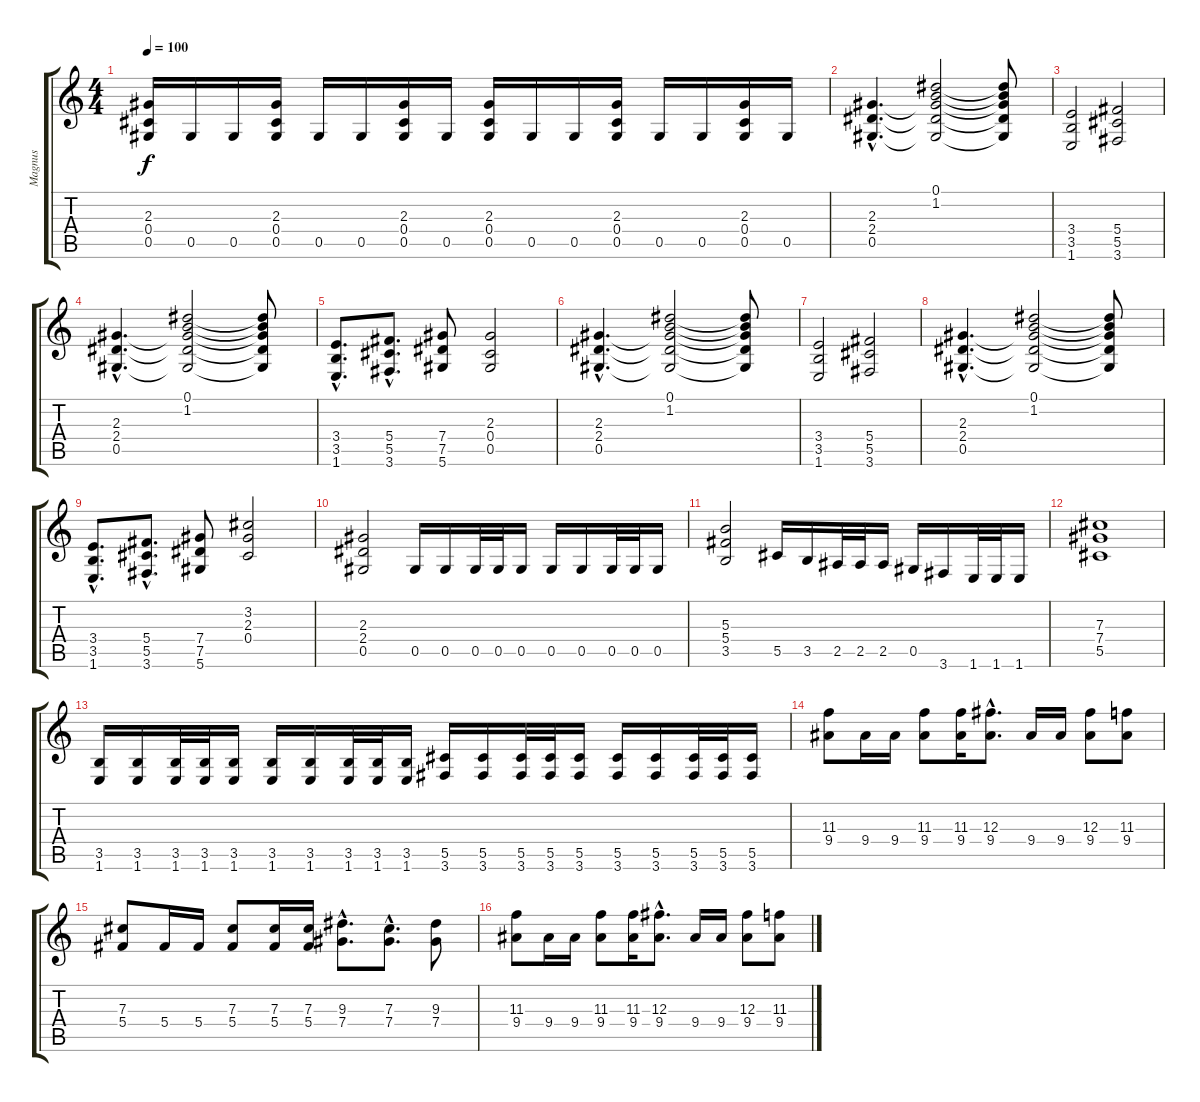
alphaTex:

\track ("Magnus" "Magnus") {instrument distortionguitar}
\staff {score tabs}
\tuning (Eb4 Bb3 Gb3 Db3 Ab2 Eb2) {hide}
\ts (4 4)
\tempo 100
\clef g2
\ks c
(2.3 0.4 0.5).16{dy f} 0.5.16 0.5.16 (2.3 0.4 0.5).16 0.5.16 0.5.16 (2.3 0.4 0.5).16 0.5.16 (2.3 0.4 0.5).16 0.5.16 0.5.16 (2.3 0.4 0.5).16 0.5.16 0.5.16 (2.3 0.4 0.5).16 0.5.16 |
(2.3{hac} 2.4{hac} 0.5{hac}).4{d} (0.1 1.2 2.3{t} 2.4{t} 0.5{t}).2 (0.1{t} 1.2{t} 2.3{t} 2.4{t} 0.5{t}).8 |
(3.4 3.5 1.6).2 (5.4 5.5 3.6).2 |
(2.3{hac} 2.4{hac} 0.5{hac}).4{d} (0.1 1.2 2.3{t} 2.4{t} 0.5{t}).2 (0.1{t} 1.2{t} 2.3{t} 2.4{t} 0.5{t}).8 |
(3.4{hac} 3.5{hac} 1.6{hac}).8{d} (5.4{hac} 5.5{hac} 3.6{hac}).8{d} (7.4 7.5 5.6).8 (2.3 0.4 0.5).2 |
(2.3{hac} 2.4{hac} 0.5{hac}).4{d} (0.1 1.2 2.3{t} 2.4{t} 0.5{t}).2 (0.1{t} 1.2{t} 2.3{t} 2.4{t} 0.5{t}).8 |
(3.4 3.5 1.6).2 (5.4 5.5 3.6).2 |
(2.3{hac} 2.4{hac} 0.5{hac}).4{d} (0.1 1.2 2.3{t} 2.4{t} 0.5{t}).2 (0.1{t} 1.2{t} 2.3{t} 2.4{t} 0.5{t}).8 |
(3.4{hac} 3.5{hac} 1.6{hac}).8{d} (5.4{hac} 5.5{hac} 3.6{hac}).8{d} (7.4 7.5 5.6).8 (3.2 2.3 0.4).2 |
(2.3 2.4 0.5).2 0.5.16 0.5.16 0.5.32 0.5.32 0.5.16 0.5.16 0.5.16 0.5.32 0.5.32 0.5.16 |
(5.3 5.4 3.5).2 5.5.16 3.5.16 2.5.32 2.5.32 2.5.16 0.5.16 3.6.16 1.6.32 1.6.32 1.6.16 |
(7.3 7.4 5.5).1 |
(3.5 1.6).16 (3.5 1.6).16 (3.5 1.6).32 (3.5 1.6).32 (3.5 1.6).16 (3.5 1.6).16 (3.5 1.6).16 (3.5 1.6).32 (3.5 1.6).32 (3.5 1.6).16 (5.5 3.6).16 (5.5 3.6).16 (5.5 3.6).32 (5.5 3.6).32 (5.5 3.6).16 (5.5 3.6).16 (5.5 3.6).16 (5.5 3.6).32 (5.5 3.6).32 (5.5 3.6).16 |
(11.3 9.4).8 9.4.16 9.4.16 (11.3 9.4).8 (11.3 9.4).16 (12.3{hac} 9.4{hac}).8{d} 9.4.16 9.4.16 (12.3 9.4).8 (11.3 9.4).8 |
(7.3 5.4).8 5.4.16 5.4.16 (7.3 5.4).8 (7.3 5.4).16 (7.3 5.4).16 (9.3{hac} 7.4{hac}).8{d} (7.3{hac} 7.4{hac}).8{d} (9.3 7.4).8 |
(11.3 9.4).8 9.4.16 9.4.16 (11.3 9.4).8 (11.3 9.4).16 (12.3{hac} 9.4{hac}).8{d} 9.4.16 9.4.16 (12.3 9.4).8 (11.3 9.4).8
